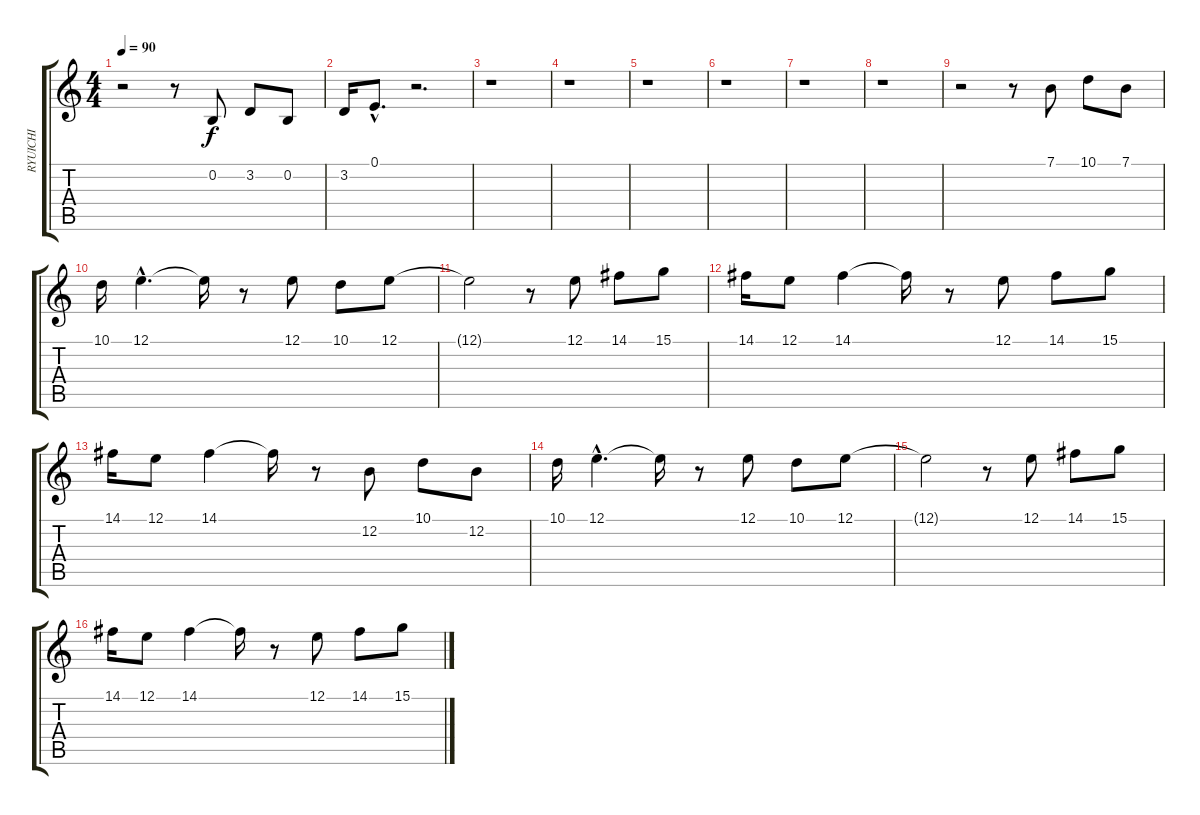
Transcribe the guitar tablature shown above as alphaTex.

\track ("RYUICHI" "RYUICHI") {instrument tenorsax}
\staff {score tabs}
\tuning (E4 B3 G3 D3 A2 E2) {hide}
\ts (4 4)
\tempo 90
\clef g2
\ks c
r.2{dy f} r.8 0.2.8 3.2.8 0.2.8 |
3.2.16 0.1{hac}.8{d} r.2{d} |
r.1 |
r.1 |
r.1 |
r.1 |
r.1 |
r.1 |
r.2 r.8 7.1.8 10.1.8 7.1.8 |
10.1.16 12.1{hac}.4{d} 12.1{t}.16 r.8 12.1.8 10.1.8 12.1.8 |
12.1{t}.2 r.8 12.1.8 14.1.8 15.1.8 |
14.1.16 12.1.8 14.1.4 14.1{t}.16 r.8 12.1.8 14.1.8 15.1.8 |
14.1.16 12.1.8 14.1.4 14.1{t}.16 r.8 12.2.8 10.1.8 12.2.8 |
10.1.16 12.1{hac}.4{d} 12.1{t}.16 r.8 12.1.8 10.1.8 12.1.8 |
12.1{t}.2 r.8 12.1.8 14.1.8 15.1.8 |
14.1.16 12.1.8 14.1.4 14.1{t}.16 r.8 12.1.8 14.1.8 15.1.8
